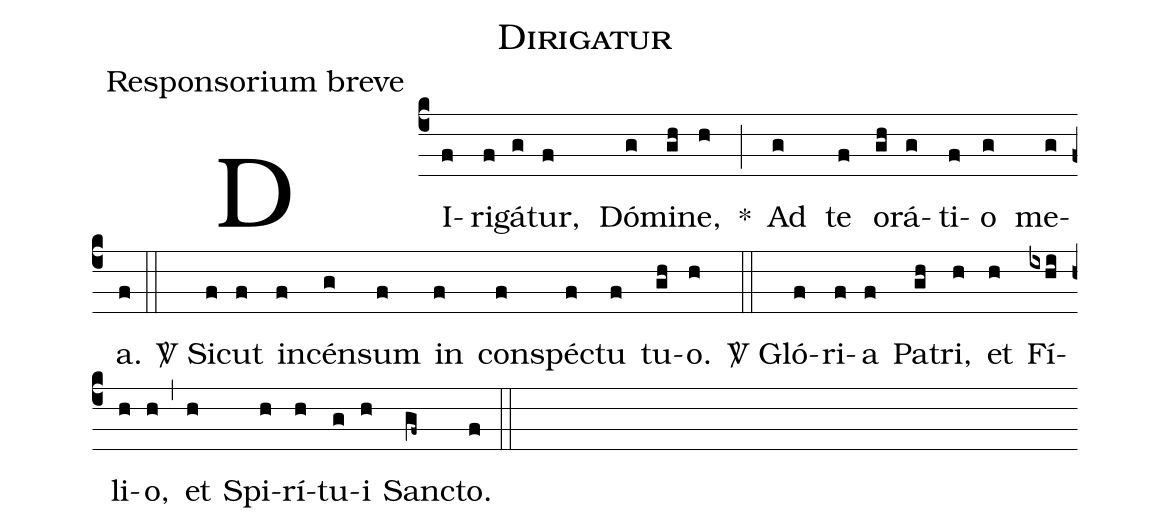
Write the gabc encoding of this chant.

name:Dirigatur;
office-part:Responsorium breve;
%%
(c4)DI(f)ri(f)gá(g)tur,(f) Dó(g)mi(gh)ne,(h) *(;) Ad(g) te(f) o(gh)rá(g)ti(f)o(g) me(g)a.(f::)
<sp>V/</sp> Si(f)cut(f) in(f)cén(g)sum(f) in(f) con(f)spé(f)ctu(f) tu(gh)o.(h) (::)
<sp>V/</sp> Gló(f)ri(f)a(f) Pa(gh)tri,(h) et(h) Fí(ixhi)li(h)o,(h) (,) et(h) Spi(h)rí(h)tu(g)i(h) San(gf~)cto.(f) (::)
